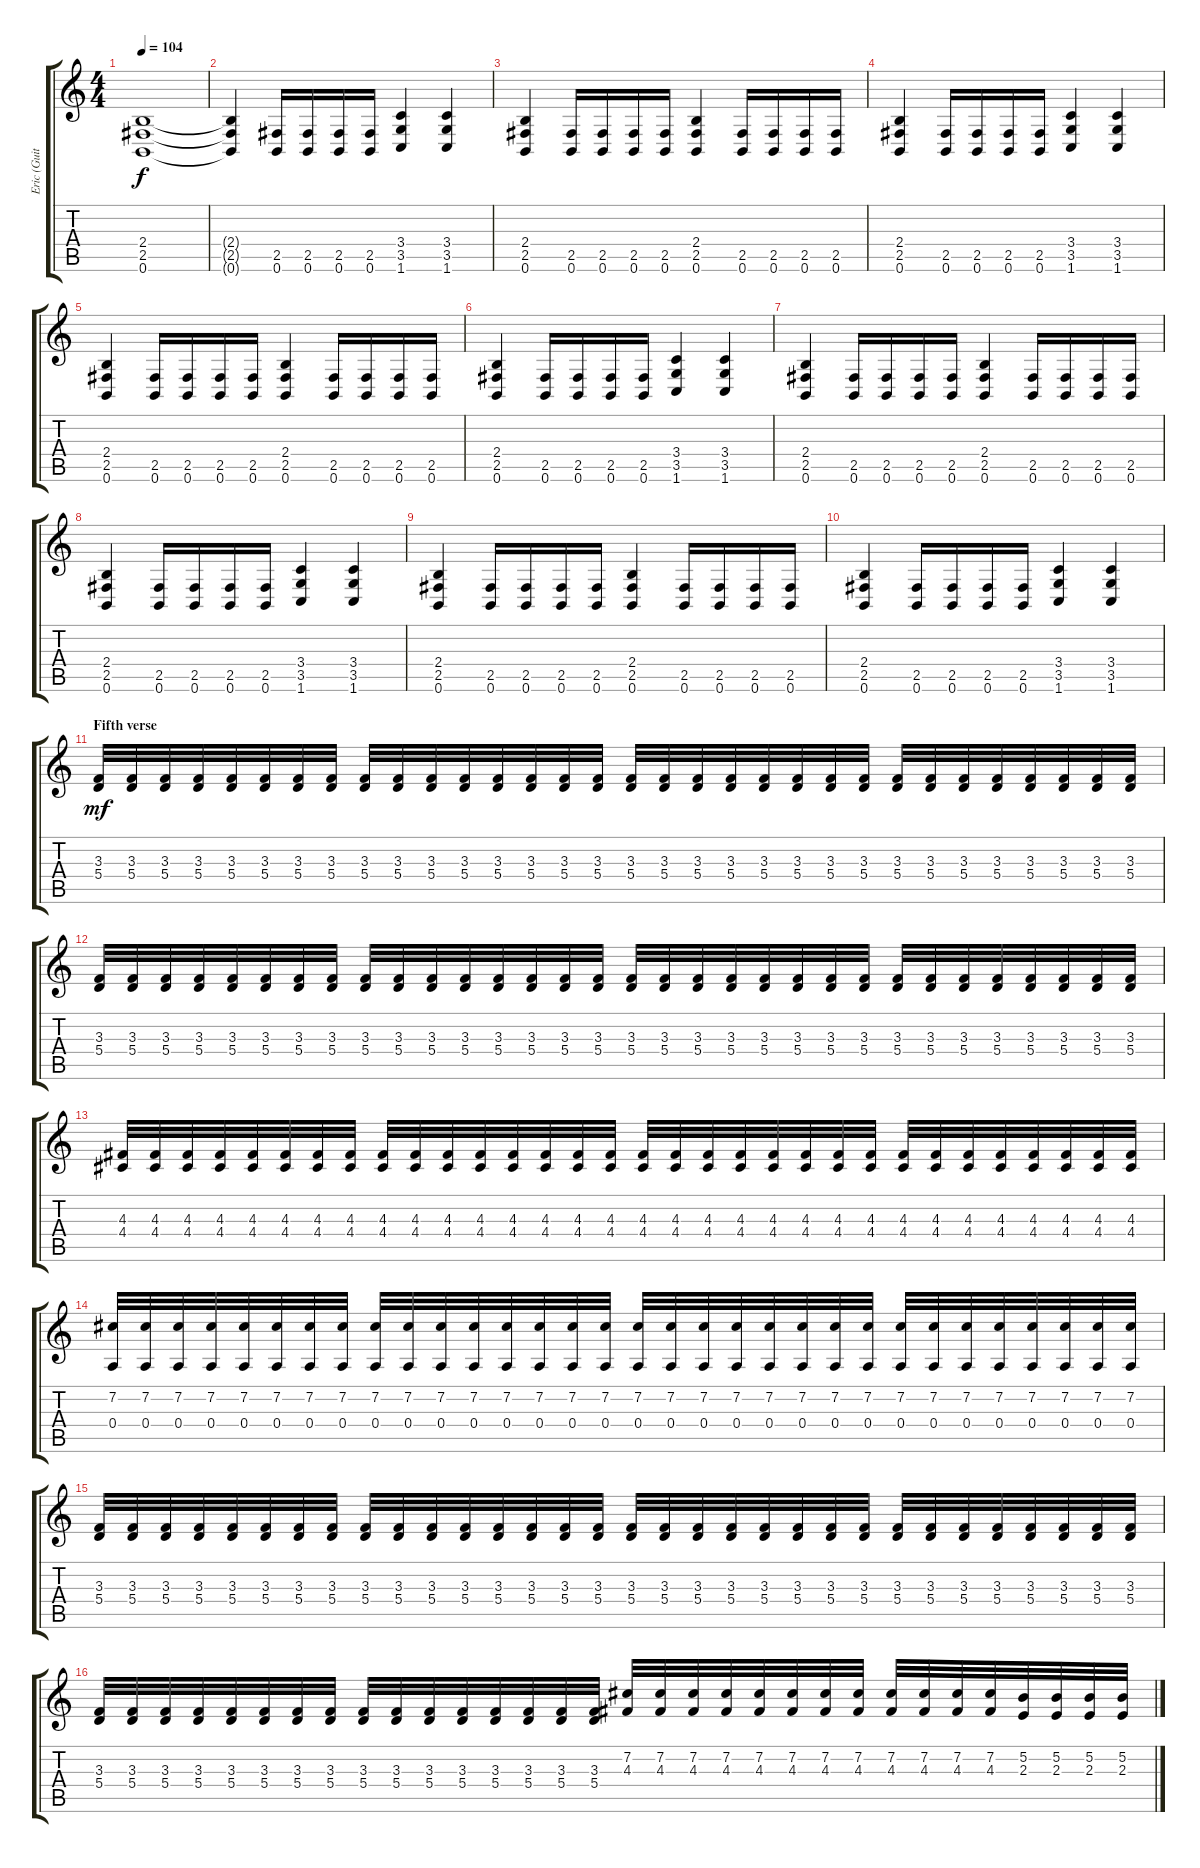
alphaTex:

\track ("Eric (Guitar)" "Eric (Guit") {instrument overdrivenguitar}
\staff {score tabs}
\tuning (B3 Gb3 D3 A2 E2 B1) {hide}
\ts (4 4)
\tempo 104
\clef g2
\ks c
(2.4 2.5 0.6).1{dy f} |
(2.4{t} 2.5{t} 0.6{t}).4 (2.5 0.6).16 (2.5 0.6).16 (2.5 0.6).16 (2.5 0.6).16 (3.4 3.5 1.6).4 (3.4 3.5 1.6).4 |
(2.4 2.5 0.6).4 (2.5 0.6).16 (2.5 0.6).16 (2.5 0.6).16 (2.5 0.6).16 (2.4 2.5 0.6).4 (2.5 0.6).16 (2.5 0.6).16 (2.5 0.6).16 (2.5 0.6).16 |
(2.4 2.5 0.6).4 (2.5 0.6).16 (2.5 0.6).16 (2.5 0.6).16 (2.5 0.6).16 (3.4 3.5 1.6).4 (3.4 3.5 1.6).4 |
(2.4 2.5 0.6).4 (2.5 0.6).16 (2.5 0.6).16 (2.5 0.6).16 (2.5 0.6).16 (2.4 2.5 0.6).4 (2.5 0.6).16 (2.5 0.6).16 (2.5 0.6).16 (2.5 0.6).16 |
(2.4 2.5 0.6).4 (2.5 0.6).16 (2.5 0.6).16 (2.5 0.6).16 (2.5 0.6).16 (3.4 3.5 1.6).4 (3.4 3.5 1.6).4 |
(2.4 2.5 0.6).4 (2.5 0.6).16 (2.5 0.6).16 (2.5 0.6).16 (2.5 0.6).16 (2.4 2.5 0.6).4 (2.5 0.6).16 (2.5 0.6).16 (2.5 0.6).16 (2.5 0.6).16 |
(2.4 2.5 0.6).4 (2.5 0.6).16 (2.5 0.6).16 (2.5 0.6).16 (2.5 0.6).16 (3.4 3.5 1.6).4 (3.4 3.5 1.6).4 |
(2.4 2.5 0.6).4 (2.5 0.6).16 (2.5 0.6).16 (2.5 0.6).16 (2.5 0.6).16 (2.4 2.5 0.6).4 (2.5 0.6).16 (2.5 0.6).16 (2.5 0.6).16 (2.5 0.6).16 |
(2.4 2.5 0.6).4 (2.5 0.6).16 (2.5 0.6).16 (2.5 0.6).16 (2.5 0.6).16 (3.4 3.5 1.6).4 (3.4 3.5 1.6).4 |
\section ("" "Fifth verse")
(3.3 5.4).32{dy mf} (3.3 5.4).32 (3.3 5.4).32 (3.3 5.4).32 (3.3 5.4).32 (3.3 5.4).32 (3.3 5.4).32 (3.3 5.4).32 (3.3 5.4).32 (3.3 5.4).32 (3.3 5.4).32 (3.3 5.4).32 (3.3 5.4).32 (3.3 5.4).32 (3.3 5.4).32 (3.3 5.4).32 (3.3 5.4).32 (3.3 5.4).32 (3.3 5.4).32 (3.3 5.4).32 (3.3 5.4).32 (3.3 5.4).32 (3.3 5.4).32 (3.3 5.4).32 (3.3 5.4).32 (3.3 5.4).32 (3.3 5.4).32 (3.3 5.4).32 (3.3 5.4).32 (3.3 5.4).32 (3.3 5.4).32 (3.3 5.4).32 |
(3.3 5.4).32 (3.3 5.4).32 (3.3 5.4).32 (3.3 5.4).32 (3.3 5.4).32 (3.3 5.4).32 (3.3 5.4).32 (3.3 5.4).32 (3.3 5.4).32 (3.3 5.4).32 (3.3 5.4).32 (3.3 5.4).32 (3.3 5.4).32 (3.3 5.4).32 (3.3 5.4).32 (3.3 5.4).32 (3.3 5.4).32 (3.3 5.4).32 (3.3 5.4).32 (3.3 5.4).32 (3.3 5.4).32 (3.3 5.4).32 (3.3 5.4).32 (3.3 5.4).32 (3.3 5.4).32 (3.3 5.4).32 (3.3 5.4).32 (3.3 5.4).32 (3.3 5.4).32 (3.3 5.4).32 (3.3 5.4).32 (3.3 5.4).32 |
(4.3 4.4).32 (4.3 4.4).32 (4.3 4.4).32 (4.3 4.4).32 (4.3 4.4).32 (4.3 4.4).32 (4.3 4.4).32 (4.3 4.4).32 (4.3 4.4).32 (4.3 4.4).32 (4.3 4.4).32 (4.3 4.4).32 (4.3 4.4).32 (4.3 4.4).32 (4.3 4.4).32 (4.3 4.4).32 (4.3 4.4).32 (4.3 4.4).32 (4.3 4.4).32 (4.3 4.4).32 (4.3 4.4).32 (4.3 4.4).32 (4.3 4.4).32 (4.3 4.4).32 (4.3 4.4).32 (4.3 4.4).32 (4.3 4.4).32 (4.3 4.4).32 (4.3 4.4).32 (4.3 4.4).32 (4.3 4.4).32 (4.3 4.4).32 |
(7.2 0.4).32 (7.2 0.4).32 (7.2 0.4).32 (7.2 0.4).32 (7.2 0.4).32 (7.2 0.4).32 (7.2 0.4).32 (7.2 0.4).32 (7.2 0.4).32 (7.2 0.4).32 (7.2 0.4).32 (7.2 0.4).32 (7.2 0.4).32 (7.2 0.4).32 (7.2 0.4).32 (7.2 0.4).32 (7.2 0.4).32 (7.2 0.4).32 (7.2 0.4).32 (7.2 0.4).32 (7.2 0.4).32 (7.2 0.4).32 (7.2 0.4).32 (7.2 0.4).32 (7.2 0.4).32 (7.2 0.4).32 (7.2 0.4).32 (7.2 0.4).32 (7.2 0.4).32 (7.2 0.4).32 (7.2 0.4).32 (7.2 0.4).32 |
(3.3 5.4).32 (3.3 5.4).32 (3.3 5.4).32 (3.3 5.4).32 (3.3 5.4).32 (3.3 5.4).32 (3.3 5.4).32 (3.3 5.4).32 (3.3 5.4).32 (3.3 5.4).32 (3.3 5.4).32 (3.3 5.4).32 (3.3 5.4).32 (3.3 5.4).32 (3.3 5.4).32 (3.3 5.4).32 (3.3 5.4).32 (3.3 5.4).32 (3.3 5.4).32 (3.3 5.4).32 (3.3 5.4).32 (3.3 5.4).32 (3.3 5.4).32 (3.3 5.4).32 (3.3 5.4).32 (3.3 5.4).32 (3.3 5.4).32 (3.3 5.4).32 (3.3 5.4).32 (3.3 5.4).32 (3.3 5.4).32 (3.3 5.4).32 |
(3.3 5.4).32 (3.3 5.4).32 (3.3 5.4).32 (3.3 5.4).32 (3.3 5.4).32 (3.3 5.4).32 (3.3 5.4).32 (3.3 5.4).32 (3.3 5.4).32 (3.3 5.4).32 (3.3 5.4).32 (3.3 5.4).32 (3.3 5.4).32 (3.3 5.4).32 (3.3 5.4).32 (3.3 5.4).32 (7.2 4.3).32 (7.2 4.3).32 (7.2 4.3).32 (7.2 4.3).32 (7.2 4.3).32 (7.2 4.3).32 (7.2 4.3).32 (7.2 4.3).32 (7.2 4.3).32 (7.2 4.3).32 (7.2 4.3).32 (7.2 4.3).32 (5.2 2.3).32 (5.2 2.3).32 (5.2 2.3).32 (5.2 2.3).32
